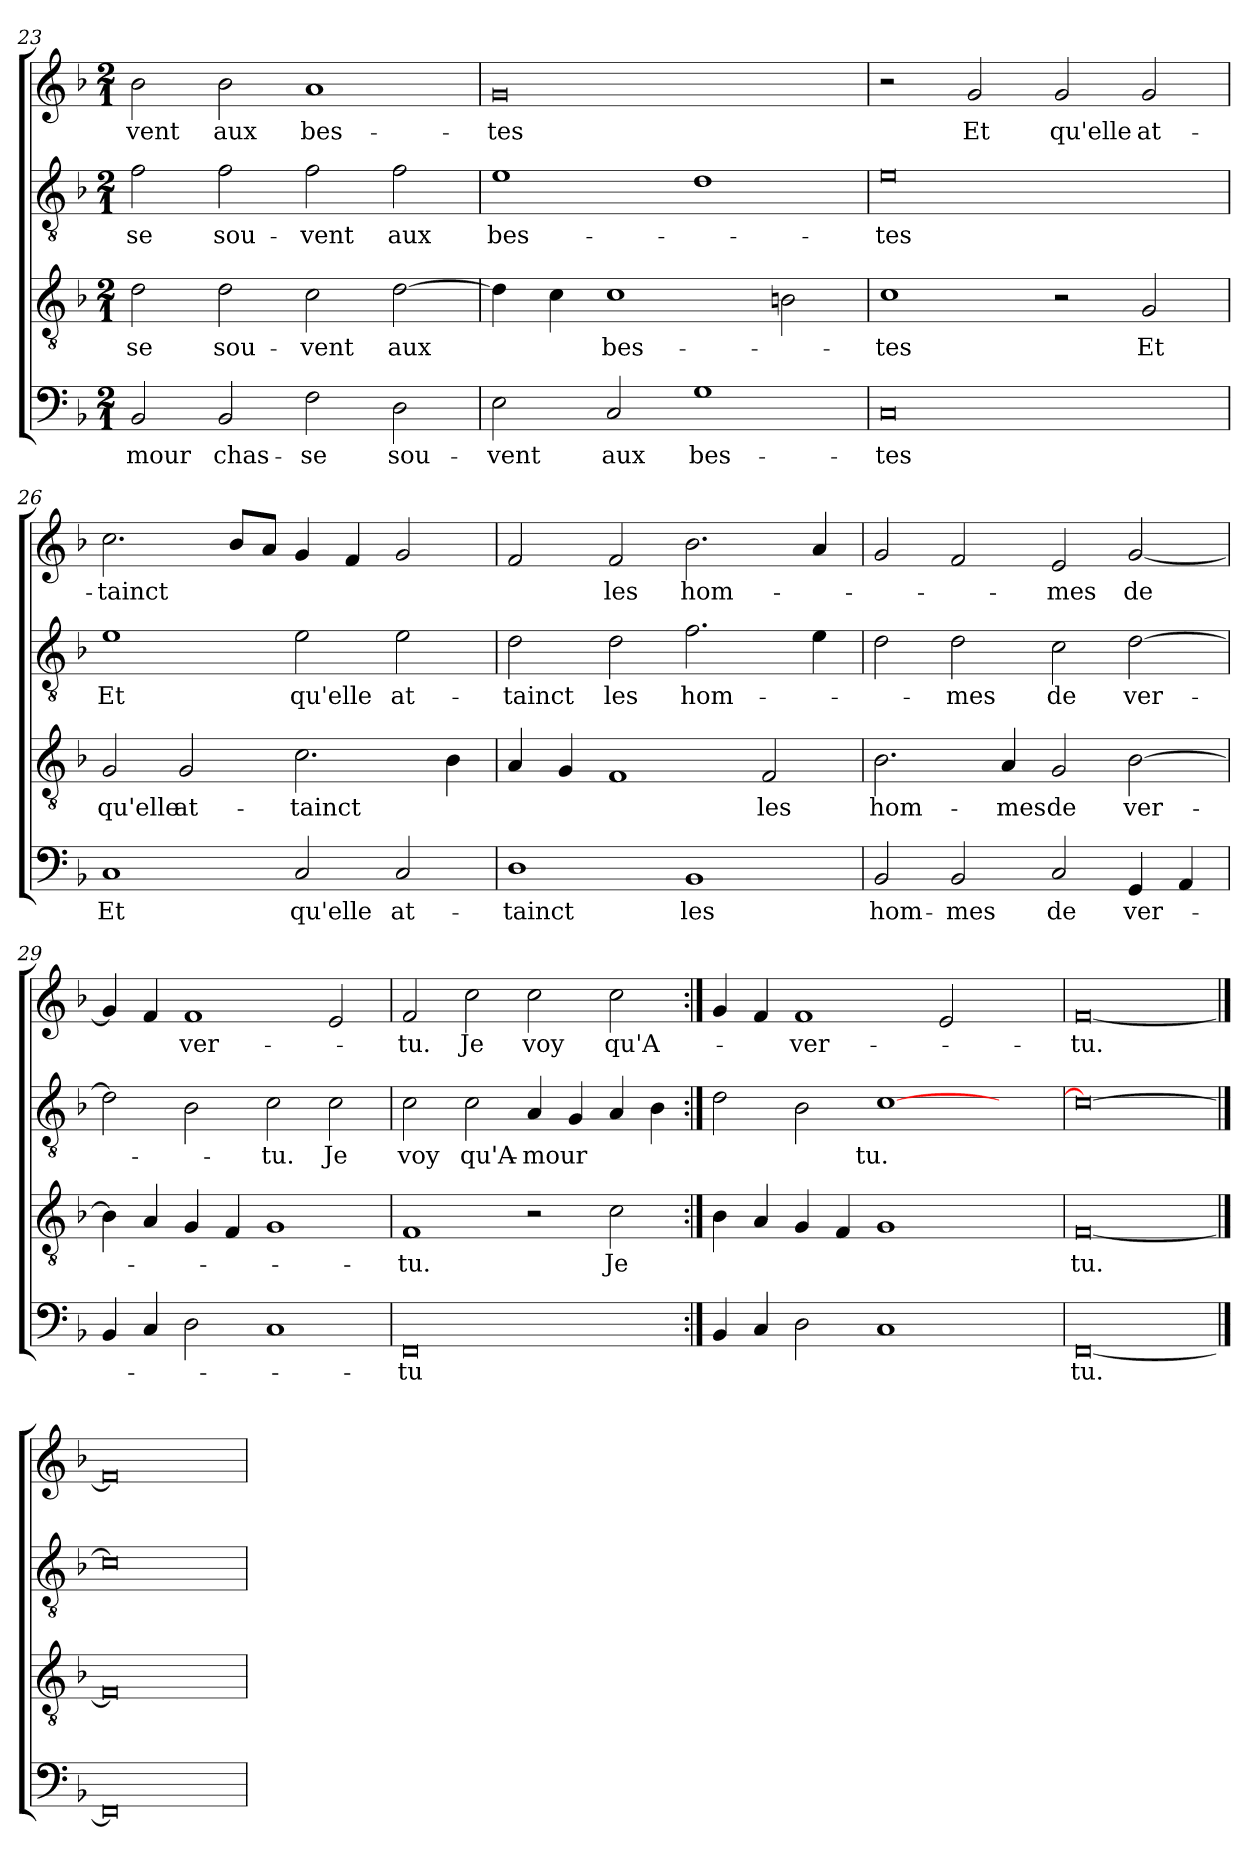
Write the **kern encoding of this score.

**kern	**text	**kern	**text	**kern	**text	**kern	**text
*part4	*part4	*part3	*part3	*part2	*part2	*part1	*part1
*staff4	*staff4	*staff3	*staff3	*staff2	*staff2	*staff1	*staff1
!!LO:LB:g=z
*clefF4	*	*clefGv2	*	*clefGv2	*	*clefG2	*
*	*	*ITrd-7c-12	*	*ITrd-7c-12	*	*	*
*k[b-]	*	*k[b-]	*	*k[b-]	*	*k[b-]	*
*F:	*	*F:	*	*F:	*	*F:	*
*M2/1	*	*M2/1	*	*M2/1	*	*M2/1	*
=23	=23	=23	=23	=23	=23	=23	=23
2BB-/	-mour	2dd\	-se	2ff\	-se	2b-\	-vent
2BB-/	chas-	2dd\	sou-	2ff\	sou-	2b-\	aux
2F\	-se	2cc\	-vent	2ff\	-vent	1a/	bes-
2D\	sou-	[2dd\	aux	2ff\	aux	.	.
=24	=24	=24	=24	=24	=24	=24	=24
2E\	-vent	4dd\]	.	1ee\	bes-	0g/	-tes
.	.	4cc\	.	.	.	.	.
2C/	aux	1cc\	bes-	.	.	.	.
1G\	bes-	.	.	1dd\	.	.	.
.	.	2bn\	.	.	.	.	.
=25	=25	=25	=25	=25	=25	=25	=25
0C/	-tes	1cc\	-tes	0ee\	-tes	2r	.
.	.	.	.	.	.	2g/	Et
.	.	2r	.	.	.	2g/	qu'elle
.	.	2g/	Et	.	.	2g/	at-
=26	=26	=26	=26	=26	=26	=26	=26
1C/	Et	2g/	qu'elle	1ee\	Et	2.cc\	-tainct
.	.	2g/	at-	.	.	.	.
.	.	.	.	.	.	8b-/L	.
.	.	.	.	.	.	8a/J	.
2C/	qu'elle	2.cc\	-tainct	2ee\	qu'elle	4g/	.
.	.	.	.	.	.	4f/	.
2C/	at-	.	.	2ee\	at-	2g/	.
.	.	4b-\	.	.	.	.	.
=27	=27	=27	=27	=27	=27	=27	=27
1D\	-tainct	4a/	.	2dd\	-tainct	2f/	.
.	.	4g/	.	.	.	.	.
.	.	1f/	.	2dd\	les	2f/	les
1BB-/	les	.	.	2.ff\	hom-	2.b-\	hom-
.	.	2f/	les	.	.	.	.
.	.	.	.	4ee\	.	4a/	.
!!LO:LB:g=z
=28	=28	=28	=28	=28	=28	=28	=28
2BB-/	hom-	2.b-\	hom-	2dd\	.	2g/	.
2BB-/	-mes	.	.	2dd\	-mes	2f/	.
.	.	4a/	-mes	.	.	.	.
2C/	de	2g/	de	2cc\	de	2e/	-mes
4GG/	ver-	[2b-\	ver-	[2dd\	ver-	[2g/	de
4AA/	.	.	.	.	.	.	.
=29	=29	=29	=29	=29	=29	=29	=29
4BB-/	.	4b-\]	.	2dd\]	.	4g/]	.
4C/	.	4a/	.	.	.	4f/	.
2D\	.	4g/	.	2b-\	.	1f/	ver-
.	.	4f/	.	.	.	.	.
1C/	.	1g/	.	2cc\	-tu.	.	.
.	.	.	.	2cc\	Je	2e/	.
=30	=30	=30	=30	=30	=30	=30	=30
0FF/	-tu	1f/	-tu.	2cc\	voy	2f/	-tu.
.	.	.	.	2cc\	qu'A-	2cc\	Je
.	.	2r	.	4a/	-mour	2cc\	voy
.	.	.	.	4g/	.	.	.
.	.	2cc\	Je	4a/	.	2cc\	qu'A-
.	.	.	.	4b-\	.	.	.
=31:|!	=31:|!	=31:|!	=31:|!	=31:|!	=31:|!	=31:|!	=31:|!
4BB-/	.	4b-\	.	2dd\	.	4g/	.
4C/	.	4a/	.	.	.	4f/	.
2D\	.	4g/	.	2b-\	.	1f/	-ver-
.	.	4f/	.	.	.	.	.
1C/	.	1g/	.	[1cc\	- tu.	.	.
.	.	.	.	.	.	2e/	.
2ryy	.	2ryy	.	2ryy	.	2ryy	.
=32	=32	=32	=32	=32	=32	=32	=32
[0FF/	- tu.	[0f/	- tu.	0cc\_	.	[0f/	-tu.
==33	==33	==33	==33	==33	==33	==33	==33
0FF/]	.	0f/]	.	0cc\]	.	0f/]	.
=	=	=	=	=	=	=	=
*-	*-	*-	*-	*-	*-	*-	*-
